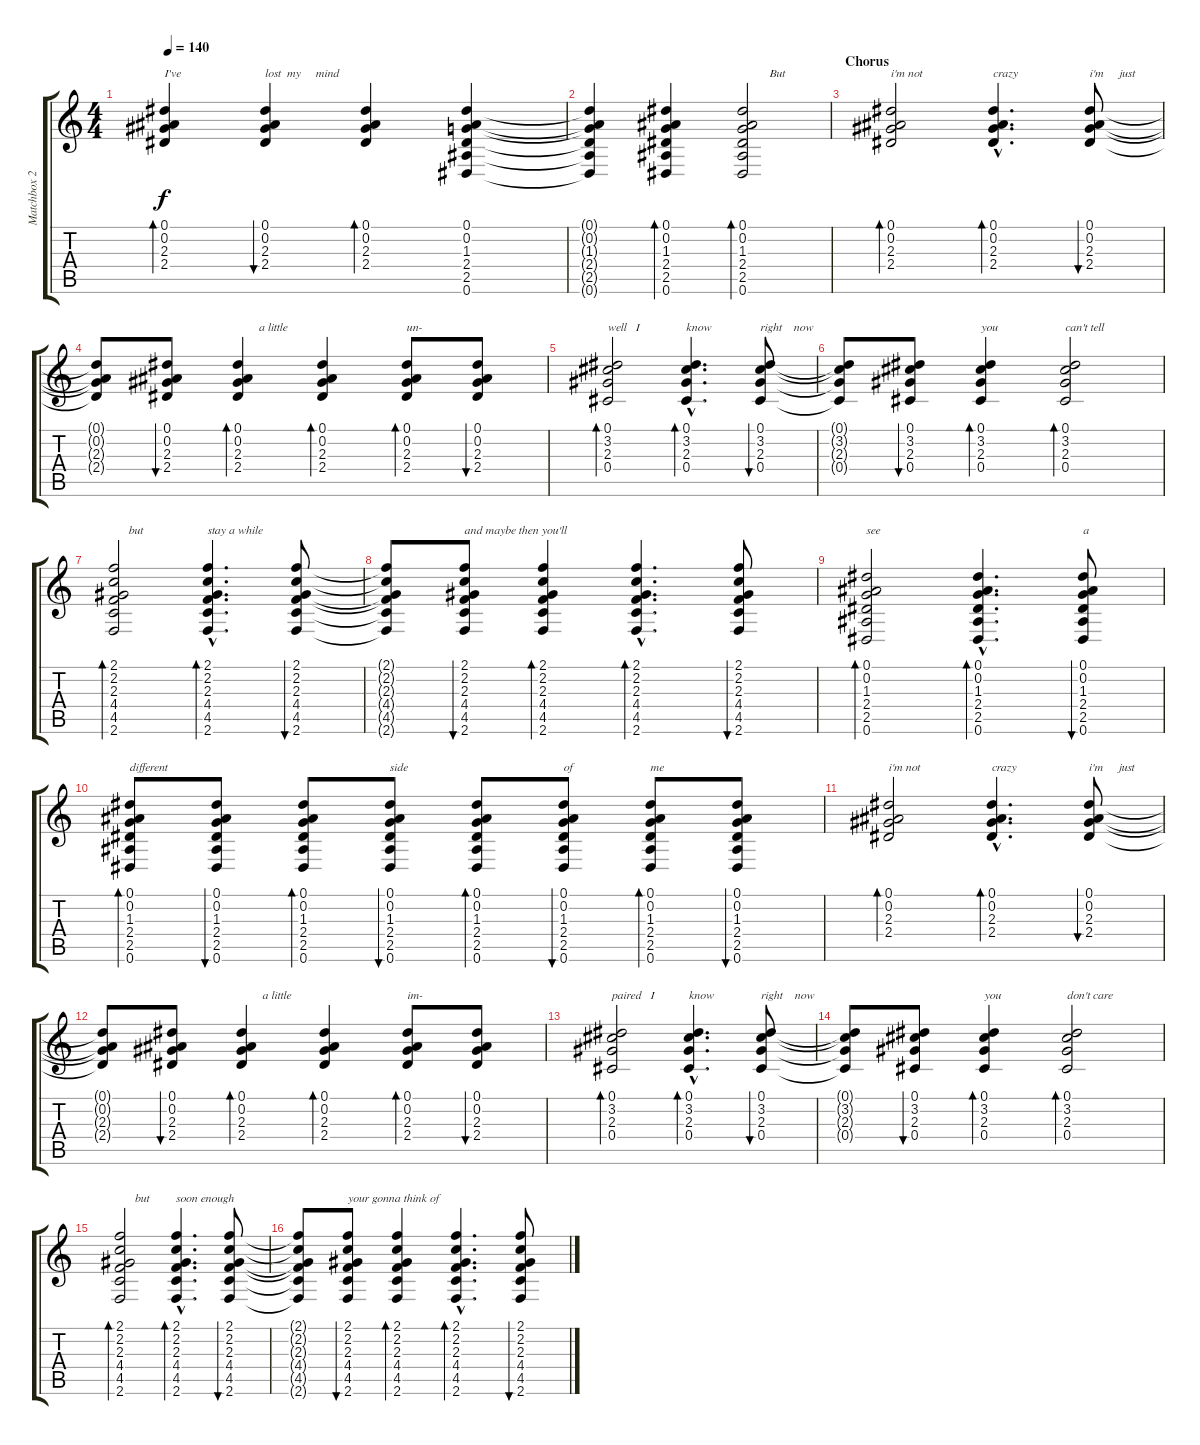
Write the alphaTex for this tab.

\track ("Matchbox 20" "Matchbox 2") {instrument acousticguitarsteel}
\staff {score tabs}
\tuning (Eb4 Bb3 Gb3 Db3 Ab2 Eb2) {hide}
\ts (4 4)
\tempo 140
\clef g2
\ks c
(0.1 0.2 2.3 2.4).4{bd 60 txt "I've" dy f} (0.1 0.2 2.3 2.4).4{bu 60 txt "lost  my     mind"} (0.1 0.2 2.3 2.4).4{bd 60} (0.1 0.2 1.3 2.4 2.5 0.6).4 |
(0.1{t} 0.2{t} 1.3{t} 2.4{t} 2.5{t} 0.6{t}).4 (0.1 0.2 1.3 2.4 2.5 0.6).4{bd 60} (0.1 0.2 1.3 2.4 2.5 0.6).2{bd 60 txt "         But"} |
\section ("" "Chorus")
(0.1 0.2 2.3 2.4).2{bd 60 txt "i'm not"} (0.1{hac} 0.2{hac} 2.3{hac} 2.4{hac}).4{d bd 60 txt "crazy "} (0.1 0.2 2.3 2.4).8{bu 60 txt "i'm     just"} |
(0.1{t} 0.2{t} 2.3{t} 2.4{t}).8 (0.1 0.2 2.3 2.4).8{bu 60} (0.1 0.2 2.3 2.4).4{bd 60 txt "       a little"} (0.1 0.2 2.3 2.4).4{bd 60} (0.1 0.2 2.3 2.4).8{bd 60 txt "un-"} (0.1 0.2 2.3 2.4).8{bu 60} |
(0.1 3.2 2.3 0.4).2{bd 60 txt "well   I "} (0.1{hac} 3.2{hac} 2.3{hac} 0.4{hac}).4{d bd 60 txt "know"} (0.1 3.2 2.3 0.4).8{bu 60 txt "right    now "} |
(0.1{t} 3.2{t} 2.3{t} 0.4{t}).8 (0.1 3.2 2.3 0.4).8{bu 60} (0.1 3.2 2.3 0.4).4{bd 60 txt "you"} (0.1 3.2 2.3 0.4).2{bd 60 txt "can't tell"} |
(2.1 2.2 2.3 4.4 4.5 2.6).2{bd 60 txt "     but"} (2.1{hac} 2.2{hac} 2.3{hac} 4.4{hac} 4.5{hac} 2.6{hac}).4{d bd 60 txt "stay a while"} (2.1 2.2 2.3 4.4 4.5 2.6).8{bu 60} |
(2.1{t} 2.2{t} 2.3{t} 4.4{t} 4.5{t} 2.6{t}).8 (2.1 2.2 2.3 4.4 4.5 2.6).8{bu 60 txt "and maybe then you'll"} (2.1 2.2 2.3 4.4 4.5 2.6).4{bd 60} (2.1{hac} 2.2{hac} 2.3{hac} 4.4{hac} 4.5{hac} 2.6{hac}).4{d bd 60} (2.1 2.2 2.3 4.4 4.5 2.6).8{bu 60} |
(0.1 0.2 1.3 2.4 2.5 0.6).2{bd 60 txt "see"} (0.1{hac} 0.2{hac} 1.3{hac} 2.4{hac} 2.5{hac} 0.6{hac}).4{d bd 60} (0.1 0.2 1.3 2.4 2.5 0.6).8{bu 60 txt "a "} |
(0.1 0.2 1.3 2.4 2.5 0.6).8{bd 60 txt "different"} (0.1 0.2 1.3 2.4 2.5 0.6).8{bu 60} (0.1 0.2 1.3 2.4 2.5 0.6).8{bd 60} (0.1 0.2 1.3 2.4 2.5 0.6).8{bu 60 txt "side"} (0.1 0.2 1.3 2.4 2.5 0.6).8{bd 60} (0.1 0.2 1.3 2.4 2.5 0.6).8{bu 60 txt "of"} (0.1 0.2 1.3 2.4 2.5 0.6).8{bd 60 txt "me"} (0.1 0.2 1.3 2.4 2.5 0.6).8{bu 60} |
(0.1 0.2 2.3 2.4).2{bd 60 txt "i'm not"} (0.1{hac} 0.2{hac} 2.3{hac} 2.4{hac}).4{d bd 60 txt "crazy "} (0.1 0.2 2.3 2.4).8{bu 60 txt "i'm     just"} |
(0.1{t} 0.2{t} 2.3{t} 2.4{t}).8 (0.1 0.2 2.3 2.4).8{bu 60} (0.1 0.2 2.3 2.4).4{bd 60 txt "       a little"} (0.1 0.2 2.3 2.4).4{bd 60} (0.1 0.2 2.3 2.4).8{bd 60 txt "im-"} (0.1 0.2 2.3 2.4).8{bu 60} |
(0.1 3.2 2.3 0.4).2{bd 60 txt "paired   I "} (0.1{hac} 3.2{hac} 2.3{hac} 0.4{hac}).4{d bd 60 txt "know"} (0.1 3.2 2.3 0.4).8{bu 60 txt "right    now "} |
(0.1{t} 3.2{t} 2.3{t} 0.4{t}).8 (0.1 3.2 2.3 0.4).8{bu 60} (0.1 3.2 2.3 0.4).4{bd 60 txt "you"} (0.1 3.2 2.3 0.4).2{bd 60 txt "don't care"} |
(2.1 2.2 2.3 4.4 4.5 2.6).2{bd 60 txt "     but"} (2.1{hac} 2.2{hac} 2.3{hac} 4.4{hac} 4.5{hac} 2.6{hac}).4{d bd 60 txt "soon enough"} (2.1 2.2 2.3 4.4 4.5 2.6).8{bu 60} |
(2.1{t} 2.2{t} 2.3{t} 4.4{t} 4.5{t} 2.6{t}).8 (2.1 2.2 2.3 4.4 4.5 2.6).8{bu 60 txt "your gonna think of "} (2.1 2.2 2.3 4.4 4.5 2.6).4{bd 60} (2.1{hac} 2.2{hac} 2.3{hac} 4.4{hac} 4.5{hac} 2.6{hac}).4{d bd 60} (2.1 2.2 2.3 4.4 4.5 2.6).8{bu 60}
